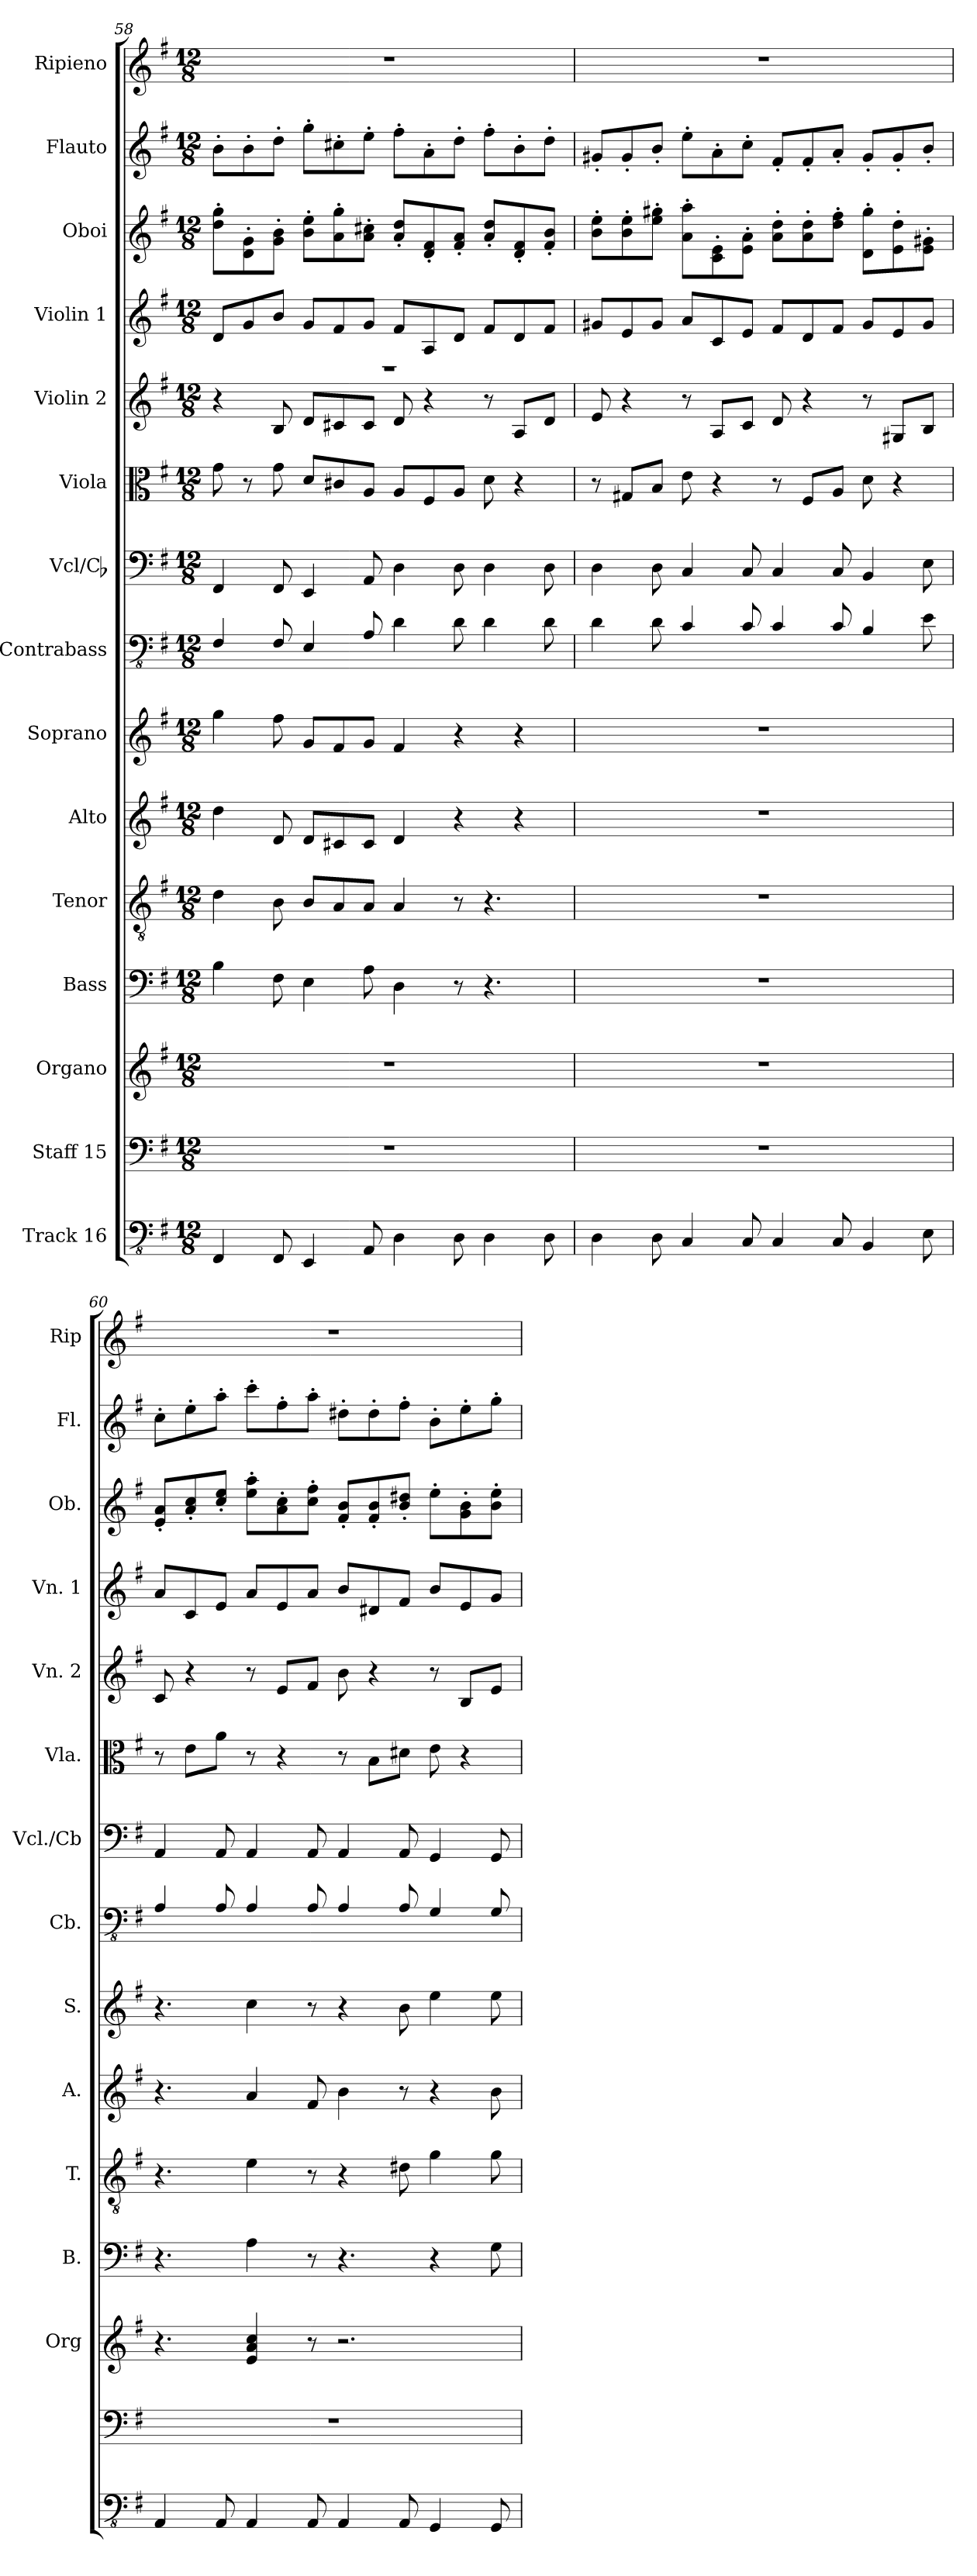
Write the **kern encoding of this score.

**kern	**kern	**kern	**kern	**kern	**kern	**kern	**kern	**kern	**kern	**kern	**kern	**kern	**kern	**kern
*part15	*part14	*part13	*part12	*part11	*part10	*part9	*part8	*part7	*part6	*part5	*part4	*part3	*part2	*part1
*staff15	*staff14	*staff13	*staff12	*staff11	*staff10	*staff9	*staff8	*staff7	*staff6	*staff5	*staff4	*staff3	*staff2	*staff1
*I"Track 16	*I"Staff 15	*I"Organo	*I"Bass	*I"Tenor	*I"Alto	*I"Soprano	*I"Contrabass	*I"Vcl/Cb	*I"Viola	*I"Violin 2	*I"Violin 1	*I"Oboi	*I"Flauto	*I"Ripieno
*	*	*I'Org	*I'B.	*I'T.	*I'A.	*I'S.	*I'Cb.	*I'Vcl./Cb	*I'Vla.	*I'Vn. 2	*I'Vn. 1	*I'Ob.	*I'Fl.	*I'Rip
!!LO:PB:g=z
*clefFv4	*clefF4	*clefG2	*clefF4	*clefGv2	*clefG2	*clefG2	*clefFv4	*clefF4	*clefC3	*clefG2	*clefG2	*clefG2	*clefG2	*clefG2
*	*	*	*	*	*	*	*ITrd7c12	*	*	*	*	*	*	*
*k[f#]	*k[f#]	*k[f#]	*k[f#]	*k[f#]	*k[f#]	*k[f#]	*k[f#]	*k[f#]	*k[f#]	*k[f#]	*k[f#]	*k[f#]	*k[f#]	*k[f#]
*M12/8	*M12/8	*M12/8	*M12/8	*M12/8	*M12/8	*M12/8	*M12/8	*M12/8	*M12/8	*M12/8	*M12/8	*M12/8	*M12/8	*M12/8
=58	=58	=58	=58	=58	=58	=58	=58	=58	=58	=58	=58	=58	=58	=58
*	*	*	*	*	*	*	*	*	*	*	*^	*	*	*
4FFF#/	1.r	1.r	4B\	4d\	4dd\	4gg\	4FFF#/	4FF#/	8g\	4r	8d/L	1.r	8dd\' 8gg\'L	8b'\L	1.r
.	.	.	.	.	.	.	.	.	8r	.	8g/	.	8d\' 8g\'	8b'\	.
8FFF#/	.	.	8F#\	8B\	8d/	8ff#\	8FFF#/	8FF#/	8g\	8B/	8b/J	.	8g\' 8b\'J	8dd'\J	.
4EEE/	.	.	4E\	8B/L	8d/L	8g/L	4EEE/	4EE/	8d/L	8d/L	8g/L	.	8b\' 8ee\'L	8gg'\L	.
.	.	.	.	8A/	8c#X/	8f#/	.	.	8c#X/	8c#X/	8f#/	.	8a\' 8gg\'	8cc#X'\	.
8AAA/	.	.	8A\	8A/J	8c#/J	8g/J	8AAA/	8AA/	8A/J	8c#/J	8g/J	.	8a\' 8cc#X\'J	8ee'\J	.
4DD\	.	.	4D\	4A/	4d/	4f#/	4DD\	4D\	8A/L	8d/	8f#/L	.	8a/' 8dd/'L	8ff#'\L	.
.	.	.	.	.	.	.	.	.	8F#/	4r	8A/	.	8d/' 8f#/'	8a'\	.
8DD\	.	.	8r	8r	4r	4r	8DD\	8D\	8A/J	.	8d/J	.	8f#/' 8a/'J	8dd'\J	.
4DD\	.	.	4.r	4.r	.	.	4DD\	4D\	8d\	8r	8f#/L	.	8a/' 8dd/'L	8ff#'\L	.
.	.	.	.	.	4r	4r	.	.	4r	8A/L	8d/	.	8d/' 8f#/'	8b'\	.
8DD\	.	.	.	.	.	.	8DD\	8D\	.	8d/J	8f#/J	.	8f#/' 8b/'J	8dd'\J	.
*	*	*	*	*	*	*	*	*	*	*	*v	*v	*	*	*
=59	=59	=59	=59	=59	=59	=59	=59	=59	=59	=59	=59	=59	=59	=59
4DD\	1.r	1.r	1.r	1.r	1.r	1.r	4DD\	4D\	8r	8e/	8g#X/L	8b\' 8ee\'L	8g#X'/L	1.r
.	.	.	.	.	.	.	.	.	8G#X/L	4r	8e/	8b\' 8ee\'	8g#'/	.
8DD\	.	.	.	.	.	.	8DD\	8D\	8B/J	.	8g#/J	8ee\' 8gg#X\'J	8b'/J	.
4CC/	.	.	.	.	.	.	4CC/	4C/	8e\	8r	8a/L	8a\' 8aa\'L	8ee'\L	.
.	.	.	.	.	.	.	.	.	4r	8A/L	8c/	8c\' 8e\'	8a'\	.
8CC/	.	.	.	.	.	.	8CC/	8C/	.	8c/J	8e/J	8e\' 8a\'J	8cc'\J	.
4CC/	.	.	.	.	.	.	4CC/	4C/	8r	8d/	8f#/L	8a\' 8dd\'L	8f#'/L	.
.	.	.	.	.	.	.	.	.	8F#/L	4r	8d/	8a\' 8dd\'	8f#'/	.
8CC/	.	.	.	.	.	.	8CC/	8C/	8A/J	.	8f#/J	8dd\' 8ff#\'J	8a'/J	.
4BBB/	.	.	.	.	.	.	4BBB/	4BB/	8d\	8r	8g#/L	8d\' 8gg#\'L	8g#'/L	.
.	.	.	.	.	.	.	.	.	4r	8G#X/L	8e/	8e\' 8dd\'	8g#'/	.
8EE\	.	.	.	.	.	.	8EE\	8E\	.	8B/J	8g#/J	8e\' 8g#X\'J	8b'/J	.
!!LO:PB:g=z
=60	=60	=60	=60	=60	=60	=60	=60	=60	=60	=60	=60	=60	=60	=60
4AAA/	1.r	4.r	4.r	4.r	4.r	4.r	4AAA/	4AA/	8r	8c/	8a/L	8e/' 8a/'L	8cc'\L	1.r
.	.	.	.	.	.	.	.	.	8e\L	4r	8c/	8a/' 8cc/'	8ee'\	.
8AAA/	.	.	.	.	.	.	8AAA/	8AA/	8a\J	.	8e/J	8cc/' 8ee/'J	8aa'\J	.
4AAA/	.	4e/ 4a/ 4cc/	4A\	4e\	4a/	4cc\	4AAA/	4AA/	8r	8r	8a/L	8ee\' 8aa\'L	8ccc'\L	.
.	.	.	.	.	.	.	.	.	4r	8e/L	8e/	8a\' 8cc\'	8ff#'\	.
8AAA/	.	8r	8r	8r	8f#/	8r	8AAA/	8AA/	.	8f#/J	8a/J	8cc\' 8ff#\'J	8aa'\J	.
4AAA/	.	2.r	4.r	4r	4b\	4r	4AAA/	4AA/	8r	8b\	8b/L	8f#/' 8b/'L	8dd#X'\L	.
.	.	.	.	.	.	.	.	.	8B\L	4r	8d#X/	8f#/' 8b/'	8dd#'\	.
8AAA/	.	.	.	8d#X\	8r	8b\	8AAA/	8AA/	8d#X\J	.	8f#/J	8b/' 8dd#X/'J	8ff#'\J	.
4GGG/	.	.	4r	4g\	4r	4ee\	4GGG/	4GG/	8e\	8r	8b/L	8ee'\L	8b'\L	.
.	.	.	.	.	.	.	.	.	4r	8B/L	8e/	8g\' 8b\'	8ee'\	.
8GGG/	.	.	8G\	8g\	8b\	8ee\	8GGG/	8GG/	.	8e/J	8g/J	8b\' 8ee\'J	8gg'\J	.
=	=	=	=	=	=	=	=	=	=	=	=	=	=	=
*-	*-	*-	*-	*-	*-	*-	*-	*-	*-	*-	*-	*-	*-	*-
